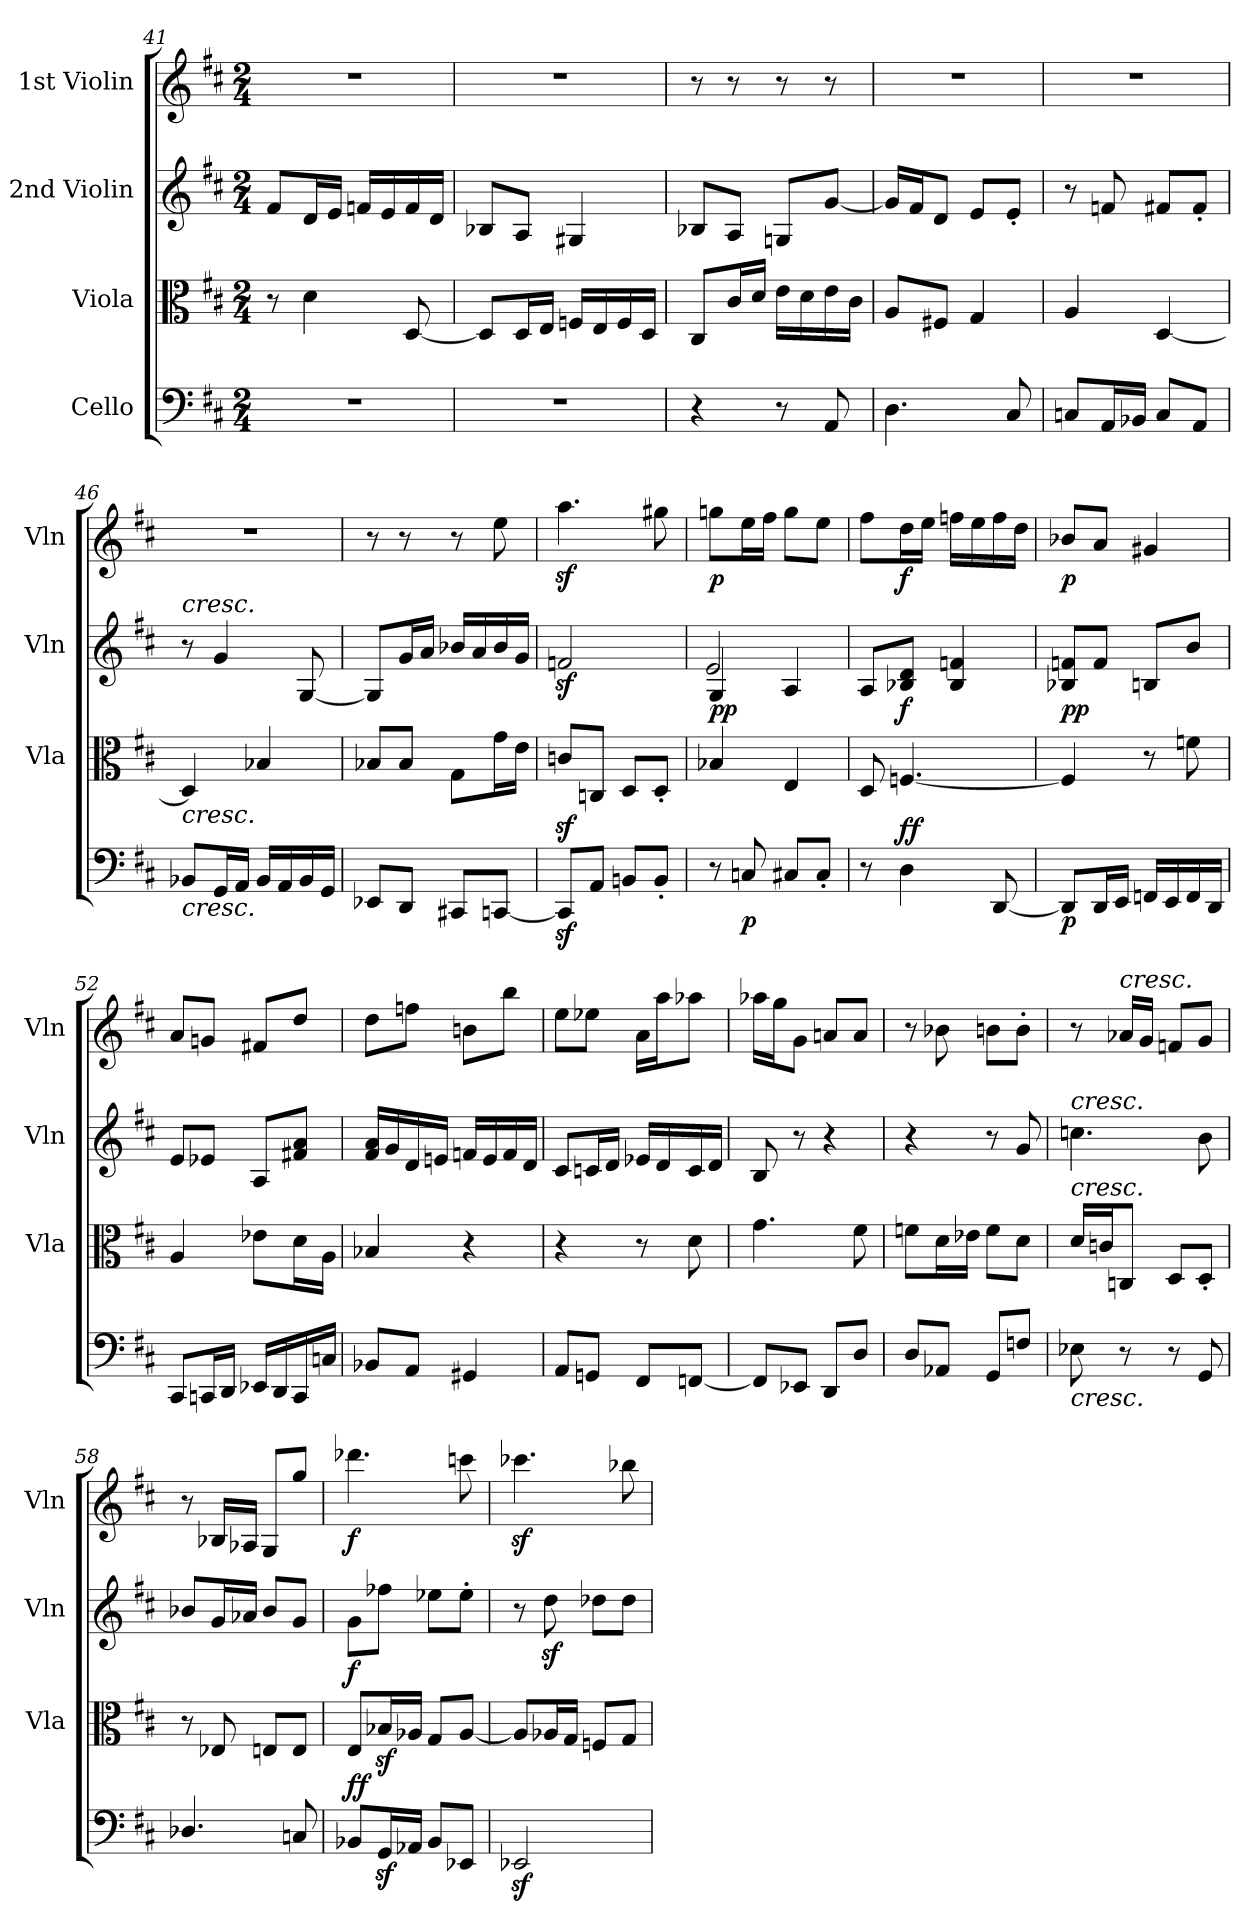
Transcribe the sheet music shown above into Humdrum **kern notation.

**kern	**dynam	**kern	**dynam	**kern	**kern	**dynam
*part4	*part4	*part3	*part3	*part2	*part1	*part1
*staff4	*staff4	*staff3	*staff3	*staff2	*staff1	*staff1
*I"Cello	*	*I"Viola	*	*I"2nd Violin	*I"1st Violin	*
*	*	*I'Vla	*	*I'Vln	*I'Vln	*
*clefF4	*	*clefC3	*	*clefG2	*clefG2	*
*k[f#c#]	*	*k[f#c#]	*	*k[f#c#]	*k[f#c#]	*
*M2/4	*	*M2/4	*	*M2/4	*M2/4	*
=41	=41	=41	=41	=41	=41	=41
2r	.	8r	.	8f#/L	2r	.
.	.	4d\	.	16d/L	.	.
.	.	.	.	16e/JJ	.	.
.	.	.	.	16fn/LL	.	.
.	.	.	.	16e/	.	.
.	.	[8D/	.	16f/	.	.
.	.	.	.	16d/JJ	.	.
=42	=42	=42	=42	=42	=42	=42
2r	.	8D/L]	.	8B-X/L	2r	.
.	.	16D/L	.	8A/J	.	.
.	.	16E/JJ	.	.	.	.
.	.	16Fn/LL	.	4G#X/	.	.
.	.	16E/	.	.	.	.
.	.	16F/	.	.	.	.
.	.	16D/JJ	.	.	.	.
=43	=43	=43	=43	=43	=43	=43
4r	.	8C#/L	.	8B-X/L	8r	.
.	.	16c#/L	.	8A/J	8r	.
.	.	16d/JJ	.	.	.	.
8r	.	16e\LL	.	8Gn/L	8r	.
.	.	16d\	.	.	.	.
8AA/	.	16e\	.	[8g/J	8r	.
.	.	16c#\JJ	.	.	.	.
=44	=44	=44	=44	=44	=44	=44
4.D\	.	8A/L	.	16g/LL]	2r	.
.	.	.	.	16f#/J	.	.
.	.	8F#X/J	.	8d/J	.	.
.	.	4G/	.	8e/L	.	.
8C#/	.	.	.	8e'/J	.	.
=45	=45	=45	=45	=45	=45	=45
8Cn/L	.	4A/	.	8r	2r	.
16AA/L	.	.	.	8fn/	.	.
16BB-X/JJ	.	.	.	.	.	.
8C/L	.	[4D/	.	8f#X/L	.	.
8AA/J	.	.	.	8f#'/J	.	.
=46	=46	=46	=46	=46	=46	=46
!	!	!	!	!LO:TX:a:i:t=cresc.	!	!
!	!	!LO:TX:b:i:t=cresc.	!	!	!	!
!LO:TX:b:i:t=cresc.	!	!	!	!	!	!
8BB-X/L	.	4D/]	.	8r	2r	.
16GG/L	.	.	.	4g/	.	.
16AA/JJ	.	.	.	.	.	.
16BB-/LL	.	4B-X/	.	.	.	.
16AA/	.	.	.	.	.	.
16BB-/	.	.	.	[8G/	.	.
16GG/JJ	.	.	.	.	.	.
=47	=47	=47	=47	=47	=47	=47
8EE-X/L	.	8B-X/L	.	8G/L]	8r	.
8DD/J	.	8B-/J	.	16g/L	8r	.
.	.	.	.	16a/JJ	.	.
8CC#X/L	.	8G\L	.	16b-X/LL	8r	.
.	.	.	.	16a/	.	.
[8CCn/J	.	16g\L	.	16b-/	8ee\	.
.	.	16e\JJ	.	16g/JJ	.	.
=48	=48	=48	=48	=48	=48	=48
8CCz</L]	.	8cnz</L	.	2fnz</	4.aaz<\	.
8AA/J	.	8Cn/J	.	.	.	.
8BBn/L	.	8D/L	.	.	.	.
8BB'/J	.	8D'/J	.	.	8gg#X\	.
=49	=49	=49	=49	=49	=49	=49
*	*	*	*	*^	*	*
!	!	!	!LO:DY:b	!	!	!	!
!	!	!	!LO:DY:n=1:a	!	!	!	!LO:DY:b
8r	.	4B-X/	p p	4G/	2e/	8ggn\L	p
!	!LO:DY:b	!	!	!	!	!	!
8Cn/	p	.	.	.	.	16ee\L	.
.	.	.	.	.	.	16ff#\JJ	.
8C#X/L	.	4E/	.	4A/	.	8gg\L	.
8C#'/J	.	.	.	.	.	8ee\J	.
*	*	*	*	*v	*v	*	*
=50	=50	=50	=50	=50	=50	=50
8r	.	8D/	.	8A/L	8ff#\L	.
!	!LO:DY:b	!	!	!	!	!
!	!LO:DY:n=1:a	!	!LO:DY:a	!	!	!LO:DY:b
4D\	f f	[4.Fn/	f	8B-X/ 8d/J	16dd\L	f
.	.	.	.	.	16ee\JJ	.
.	.	.	.	4B-/ 4fn/	16ffn\LL	.
.	.	.	.	.	16ee\	.
[8DD/	.	.	.	.	16ff\	.
.	.	.	.	.	16dd\JJ	.
=51	=51	=51	=51	=51	=51	=51
!	!LO:DY:b	!	!LO:DY:b	!	!	!
!	!	!	!LO:DY:n=1:a	!	!	!LO:DY:b
8DD/L]	p	4F/]	p p	8B-X/ 8fn/L	8b-X/L	p
16DD/L	.	.	.	8f/J	8a/J	.
16EE/JJ	.	.	.	.	.	.
16FFn/LL	.	8r	.	8Bn/L	4g#X/	.
16EE/	.	.	.	.	.	.
16FF/	.	8fn\	.	8b/J	.	.
16DD/JJ	.	.	.	.	.	.
=52	=52	=52	=52	=52	=52	=52
8CC#/L	.	4A/	.	8e/L	8a/L	.
16CCn/L	.	.	.	8e-X/J	8gn/J	.
16DD/JJ	.	.	.	.	.	.
16EE-X/LL	.	8e-X\L	.	8A/L	8f#X/L	.
16DD/	.	.	.	.	.	.
16CC/	.	16d\L	.	8f#X/ 8a/J	8dd/J	.
16Cn/JJ	.	16A\JJ	.	.	.	.
=53	=53	=53	=53	=53	=53	=53
8BB-X/L	.	4B-X/	.	16f#/ 16a/LL	8dd\L	.
.	.	.	.	16g/	.	.
8AA/J	.	.	.	16d/	8ffn\J	.
.	.	.	.	16en/JJ	.	.
4GG#X/	.	4r	.	16fn/LL	8bn\L	.
.	.	.	.	16e/	.	.
.	.	.	.	16f/	8bb\J	.
.	.	.	.	16d/JJ	.	.
=54	=54	=54	=54	=54	=54	=54
8AA/L	.	4r	.	8c#/L	8ee\L	.
8GGn/J	.	.	.	16cn/L	8ee-X\J	.
.	.	.	.	16d/JJ	.	.
8FF#/L	.	8r	.	16e-X/LL	16a\LL	.
.	.	.	.	16d/	16aa\J	.
[8FFn/J	.	8d\	.	16c/	8aa-X\J	.
.	.	.	.	16d/JJ	.	.
=55	=55	=55	=55	=55	=55	=55
8FF/L]	.	4.g\	.	8B/	16aa-X\LL	.
.	.	.	.	.	16gg\J	.
8EE-X/J	.	.	.	8r	8g\J	.
8DD/L	.	.	.	4r	8an/L	.
8D/J	.	8f#\	.	.	8a/J	.
=56	=56	=56	=56	=56	=56	=56
8D/L	.	8fn\L	.	4r	8r	.
8AA-X/J	.	16d\L	.	.	8b-X\	.
.	.	16e-X\JJ	.	.	.	.
8GG/L	.	8f\L	.	8r	8bn\L	.
8Fn/J	.	8d\J	.	8g/	8b'\J	.
=57	=57	=57	=57	=57	=57	=57
!	!	!	!	!LO:TX:a:i:t=cresc.	!	!
!	!	!LO:TX:a:i:t=cresc.	!	!	!	!
!LO:TX:b:i:t=cresc.	!	!	!	!	!	!
8E-X\	.	16d/LL	.	4.ccn\	8r	.
.	.	16cn/J	.	.	.	.
!	!	!	!	!	!LO:TX:a:i:t=cresc.	!
8r	.	8Cn/J	.	.	16a-X/LL	.
.	.	.	.	.	16g/JJ	.
8r	.	8D/L	.	.	8fn/L	.
8GG/	.	8D'/J	.	8b\	8g/J	.
=58	=58	=58	=58	=58	=58	=58
4.D-X/	.	8r	.	8b-X/L	8r	.
.	.	8E-X/	.	16g/L	16B-X/LL	.
.	.	.	.	16a-X/JJ	16A-X/JJ	.
.	.	8En/L	.	8b-/L	8G/L	.
8Cn/	.	8E/J	.	8g/J	8gg/J	.
=59	=59	=59	=59	=59	=59	=59
!	!LO:DY:b	!	!	!	!	!
!	!LO:DY:n=1:a	!	!LO:DY:a	!	!	!LO:DY:b
8BB-X/L	f f	8E/L	f	8g\L	4.ddd-X\	f
16GGz</L	.	16B-Xz>/L	.	8ff-X\J	.	.
16AA-X/JJ	.	16A-X/JJ	.	.	.	.
8BB-/L	.	8G/L	.	8ee-X\L	.	.
8EE-X/J	.	[8A-/J	.	8ee-'\J	8cccn\	.
=60	=60	=60	=60	=60	=60	=60
2EE-Xz>/	.	8A-/L]	.	8r	4.ccc-Xz<\	.
.	.	16A-X/L	.	8ddz<\	.	.
.	.	16G/JJ	.	.	.	.
.	.	8Fn/L	.	8dd-X\L	.	.
.	.	8G/J	.	8dd-\J	8bb-X\	.
=	=	=	=	=	=	=
*-	*-	*-	*-	*-	*-	*-
